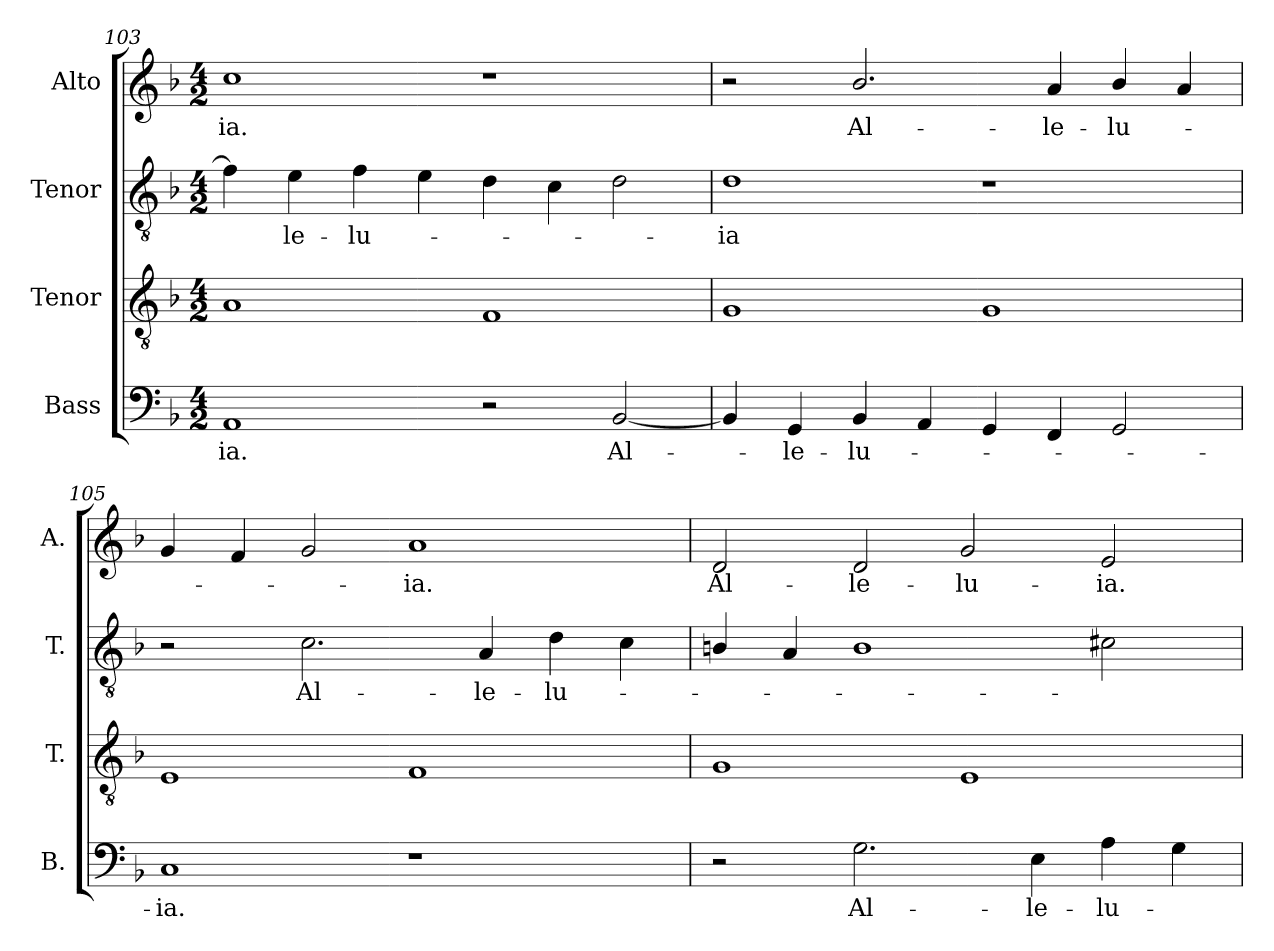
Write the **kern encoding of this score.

**kern	**text	**kern	**kern	**text	**kern	**text
*part4	*part4	*part3	*part2	*part2	*part1	*part1
*staff4	*staff4	*staff3	*staff2	*staff2	*staff1	*staff1
*I"Bass	*	*I"Tenor	*I"Tenor	*	*I"Alto	*
*I'B.	*	*I'T.	*I'T.	*	*I'A.	*
!!LO:PB:g=z
*clefF4	*	*clefGv2	*clefGv2	*	*clefG2	*
*	*	*ITrd7c12	*ITrd7c12	*	*	*
*k[b-]	*	*k[b-]	*k[b-]	*	*k[b-]	*
*F:	*	*F:	*F:	*	*F:	*
*M4/2	*	*M4/2	*M4/2	*	*M4/2	*
=103	=103	=103	=103	=103	=103	=103
!	!LO:LY:b:color=#000000	!	!	!	!	!
!	!	!	!	!	!	!LO:LY:b:color=#000000
1AAi	-ia.	1AAi	4Fi\]	.	1cci	-ia.
!	!	!	!	!LO:LY:b:color=#000000	!	!
.	.	.	4Ei\	-le-	.	.
!	!	!	!	!LO:LY:b:color=#000000	!	!
.	.	.	4Fi\	-lu-	.	.
.	.	.	4Ei\	.	.	.
2r	.	1FFi	4Di\	.	1r	.
.	.	.	4Ci\	.	.	.
!	!LO:LY:b:color=#000000	!	!	!	!	!
[2BB-i/	Al-	.	2Di\	.	.	.
=104	=104	=104	=104	=104	=104	=104
!	!	!	!	!LO:LY:b:color=#000000	!	!
4BB-i/]	.	1GGi	1Di	-ia	2r	.
!	!LO:LY:b:color=#000000	!	!	!	!	!
4GGi/	-le-	.	.	.	.	.
!	!LO:LY:b:color=#000000	!	!	!	!	!
!	!	!	!	!	!	!LO:LY:b:color=#000000
4BB-i/	-lu-	.	.	.	2.b-i/	Al-
4AAi/	.	.	.	.	.	.
4GGi/	.	1GGi	1r	.	.	.
!	!	!	!	!	!	!LO:LY:b:color=#000000
4FFi/	.	.	.	.	4ai/	-le-
!	!	!	!	!	!	!LO:LY:b:color=#000000
2GGi/	.	.	.	.	4b-i/	-lu-
.	.	.	.	.	4ai/	.
=105	=105	=105	=105	=105	=105	=105
!	!LO:LY:b:color=#000000	!	!	!	!	!
1Ci	-ia.	1EEi	2r	.	4gi/	.
.	.	.	.	.	4fi/	.
!	!	!	!	!LO:LY:b:color=#000000	!	!
.	.	.	2.Ci\	Al-	2gi/	.
!	!	!	!	!	!	!LO:LY:b:color=#000000
1r	.	1FFi	.	.	1ai	-ia.
!	!	!	!	!LO:LY:b:color=#000000	!	!
.	.	.	4AAi/	-le-	.	.
!	!	!	!	!LO:LY:b:color=#000000	!	!
.	.	.	4Di\	-lu-	.	.
.	.	.	4Ci\	.	.	.
=106	=106	=106	=106	=106	=106	=106
!	!	!	!	!	!	!LO:LY:b:color=#000000
2r	.	1GGi	4BBni/	.	2di/	Al-
.	.	.	4AAi/	.	.	.
!	!LO:LY:b:color=#000000	!	!	!	!	!
!	!	!	!	!	!	!LO:LY:b:color=#000000
2.Gi\	Al-	.	1BBi	.	2di/	-le-
!	!	!	!	!	!	!LO:LY:b:color=#000000
.	.	1EEi	.	.	2gi/	-lu-
!	!LO:LY:b:color=#000000	!	!	!	!	!
4Ei\	-le-	.	.	.	.	.
!	!LO:LY:b:color=#000000	!	!	!	!	!
!	!	!	!	!	!	!LO:LY:b:color=#000000
4Ai\	-lu-	.	2C#Xi\	.	2ei/	-ia.
4Gi\	.	.	.	.	.	.
=	=	=	=	=	=	=
*-	*-	*-	*-	*-	*-	*-
